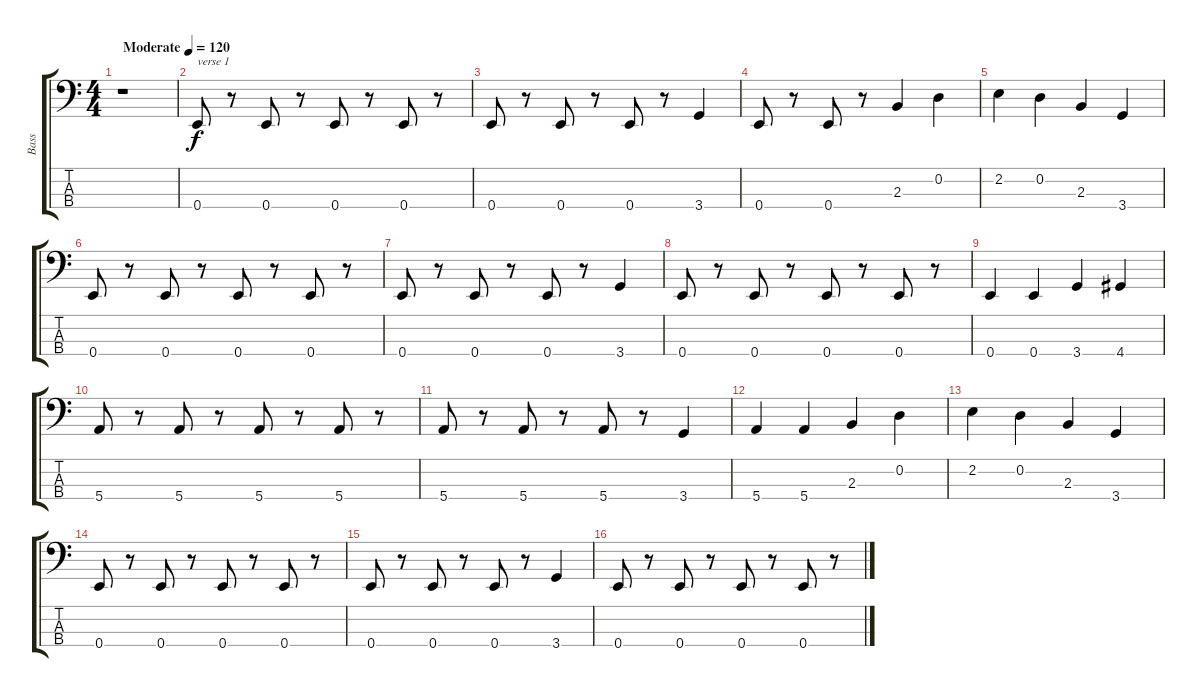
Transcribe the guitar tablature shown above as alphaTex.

\track ("Bass" "Bass") {instrument electricbassfinger}
\staff {score tabs}
\tuning (G2 D2 A1 E1) {hide}
\ts (4 4)
\tempo (120 "Moderate")
\clef f4
\ks c
r.1{dy f instrument electricbassfinger} |
0.4.8{txt "verse 1"} r.8 0.4.8 r.8 0.4.8 r.8 0.4.8 r.8 |
0.4.8 r.8 0.4.8 r.8 0.4.8 r.8 3.4.4 |
0.4.8 r.8 0.4.8 r.8 2.3.4 0.2.4 |
2.2.4 0.2.4 2.3.4 3.4.4 |
0.4.8 r.8 0.4.8 r.8 0.4.8 r.8 0.4.8 r.8 |
0.4.8 r.8 0.4.8 r.8 0.4.8 r.8 3.4.4 |
0.4.8 r.8 0.4.8 r.8 0.4.8 r.8 0.4.8 r.8 |
0.4.4 0.4.4 3.4.4 4.4.4 |
5.4.8 r.8 5.4.8 r.8 5.4.8 r.8 5.4.8 r.8 |
5.4.8 r.8 5.4.8 r.8 5.4.8 r.8 3.4.4 |
5.4.4 5.4.4 2.3.4 0.2.4 |
2.2.4 0.2.4 2.3.4 3.4.4 |
0.4.8 r.8 0.4.8 r.8 0.4.8 r.8 0.4.8 r.8 |
0.4.8 r.8 0.4.8 r.8 0.4.8 r.8 3.4.4 |
0.4.8 r.8 0.4.8 r.8 0.4.8 r.8 0.4.8 r.8
